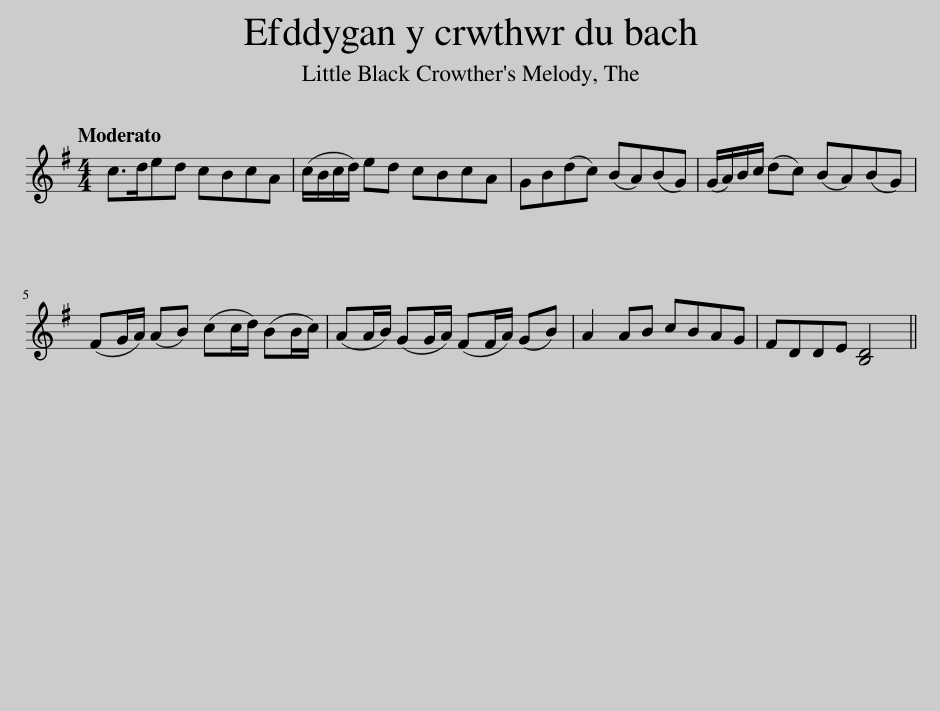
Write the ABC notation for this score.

X:1
L:1/8
Q:1/4=104
M:4/4
I:linebreak $
K:G
V:1 treble
V:1
 c>ded cBcA | (c/B/c/d/) ed cBcA | GB(dc) (BA)(BG) | (G/A/)B/c/ (dc) (BA)(BG) |$ (FG/A/) (AB) (cc/d/) (BB/c/) | %5
 (AA/B/) (GG/A/) (FF/A/) (GB) | A2 AB cBAG | FDDE [B,D]4 || %8
